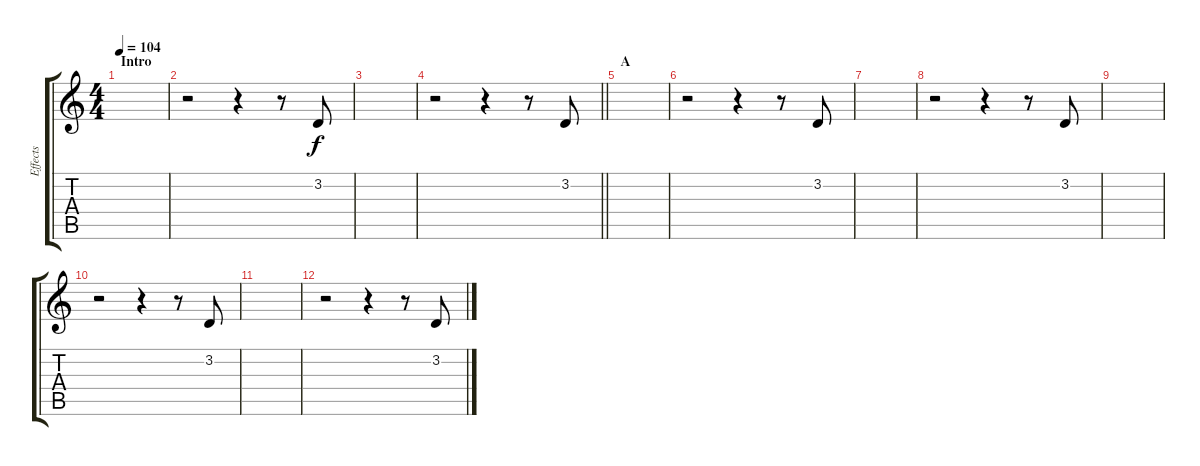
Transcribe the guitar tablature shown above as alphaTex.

\track ("Effects" "Effects") {instrument guitarfretnoise}
\staff {score tabs}
\tuning (E4 B3 G3 D3 A2 D2) {hide}
\ts (4 4)
\section ("" "Intro")
\tempo 104
\clef g2
\ks c
|
r.2 r.4 r.8 3.2.8 |
|
\barLineRight lightlight
r.2 r.4 r.8 3.2.8 |
\section ("" "A")
|
r.2 r.4 r.8 3.2.8 |
|
r.2 r.4 r.8 3.2.8 |
|
r.2 r.4 r.8 3.2.8 |
|
r.2 r.4 r.8 3.2.8
